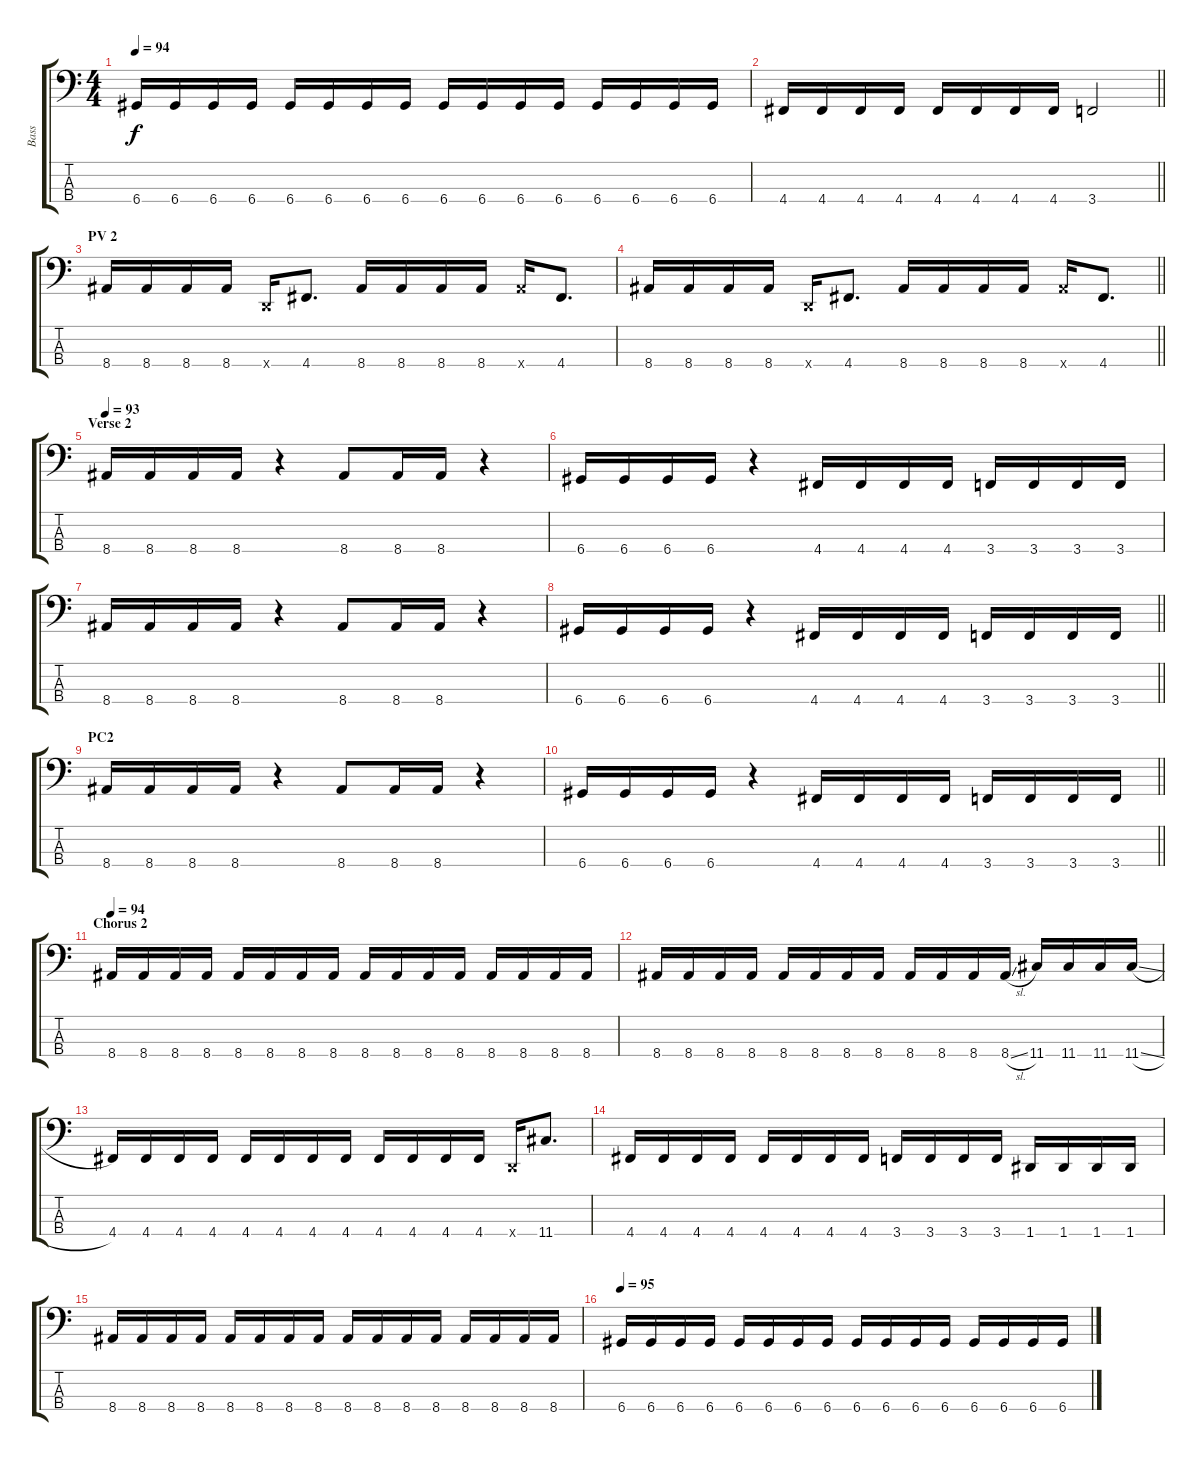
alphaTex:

\track ("Bass" "Bass") {instrument electricbassfinger}
\staff {score tabs}
\tuning (G2 D2 A1 D1) {hide}
\ts (4 4)
\tempo 94
\clef f4
\ks c
6.4.16{dy f} 6.4.16 6.4.16 6.4.16 6.4.16 6.4.16 6.4.16 6.4.16 6.4.16 6.4.16 6.4.16 6.4.16 6.4.16 6.4.16 6.4.16 6.4.16 |
\barLineRight lightlight
4.4.16 4.4.16 4.4.16 4.4.16 4.4.16 4.4.16 4.4.16 4.4.16 3.4.2 |
\section ("" "PV 2")
8.4.16 8.4.16 8.4.16 8.4.16 0.4{x}.16 4.4.8{d} 8.4.16 8.4.16 8.4.16 8.4.16 8.4{x}.16 4.4.8{d} |
\barLineRight lightlight
8.4.16 8.4.16 8.4.16 8.4.16 0.4{x}.16 4.4.8{d} 8.4.16 8.4.16 8.4.16 8.4.16 8.4{x}.16 4.4.8{d} |
\section ("" "Verse 2")
\tempo 93
8.4.16 8.4.16 8.4.16 8.4.16 r.4 8.4.8 8.4.16 8.4.16 r.4 |
6.4.16 6.4.16 6.4.16 6.4.16 r.4 4.4.16 4.4.16 4.4.16 4.4.16 3.4.16 3.4.16 3.4.16 3.4.16 |
8.4.16 8.4.16 8.4.16 8.4.16 r.4 8.4.8 8.4.16 8.4.16 r.4 |
\barLineRight lightlight
6.4.16 6.4.16 6.4.16 6.4.16 r.4 4.4.16 4.4.16 4.4.16 4.4.16 3.4.16 3.4.16 3.4.16 3.4.16 |
\section ("" "PC2")
8.4.16 8.4.16 8.4.16 8.4.16 r.4 8.4.8 8.4.16 8.4.16 r.4 |
\barLineRight lightlight
6.4.16 6.4.16 6.4.16 6.4.16 r.4 4.4.16 4.4.16 4.4.16 4.4.16 3.4.16 3.4.16 3.4.16 3.4.16 |
\section ("" "Chorus 2")
\tempo 94
8.4.16 8.4.16 8.4.16 8.4.16 8.4.16 8.4.16 8.4.16 8.4.16 8.4.16 8.4.16 8.4.16 8.4.16 8.4.16 8.4.16 8.4.16 8.4.16 |
8.4.16 8.4.16 8.4.16 8.4.16 8.4.16 8.4.16 8.4.16 8.4.16 8.4.16 8.4.16 8.4.16 8.4{sl}.16 11.4.16 11.4.16 11.4.16 11.4{sl}.16 |
4.4.16 4.4.16 4.4.16 4.4.16 4.4.16 4.4.16 4.4.16 4.4.16 4.4.16 4.4.16 4.4.16 4.4.16 0.4{x}.16 11.4.8{d} |
4.4.16 4.4.16 4.4.16 4.4.16 4.4.16 4.4.16 4.4.16 4.4.16 3.4.16 3.4.16 3.4.16 3.4.16 1.4.16 1.4.16 1.4.16 1.4.16 |
8.4.16 8.4.16 8.4.16 8.4.16 8.4.16 8.4.16 8.4.16 8.4.16 8.4.16 8.4.16 8.4.16 8.4.16 8.4.16 8.4.16 8.4.16 8.4.16 |
\tempo 95
6.4.16 6.4.16 6.4.16 6.4.16 6.4.16 6.4.16 6.4.16 6.4.16 6.4.16 6.4.16 6.4.16 6.4.16 6.4.16 6.4.16 6.4.16 6.4.16
